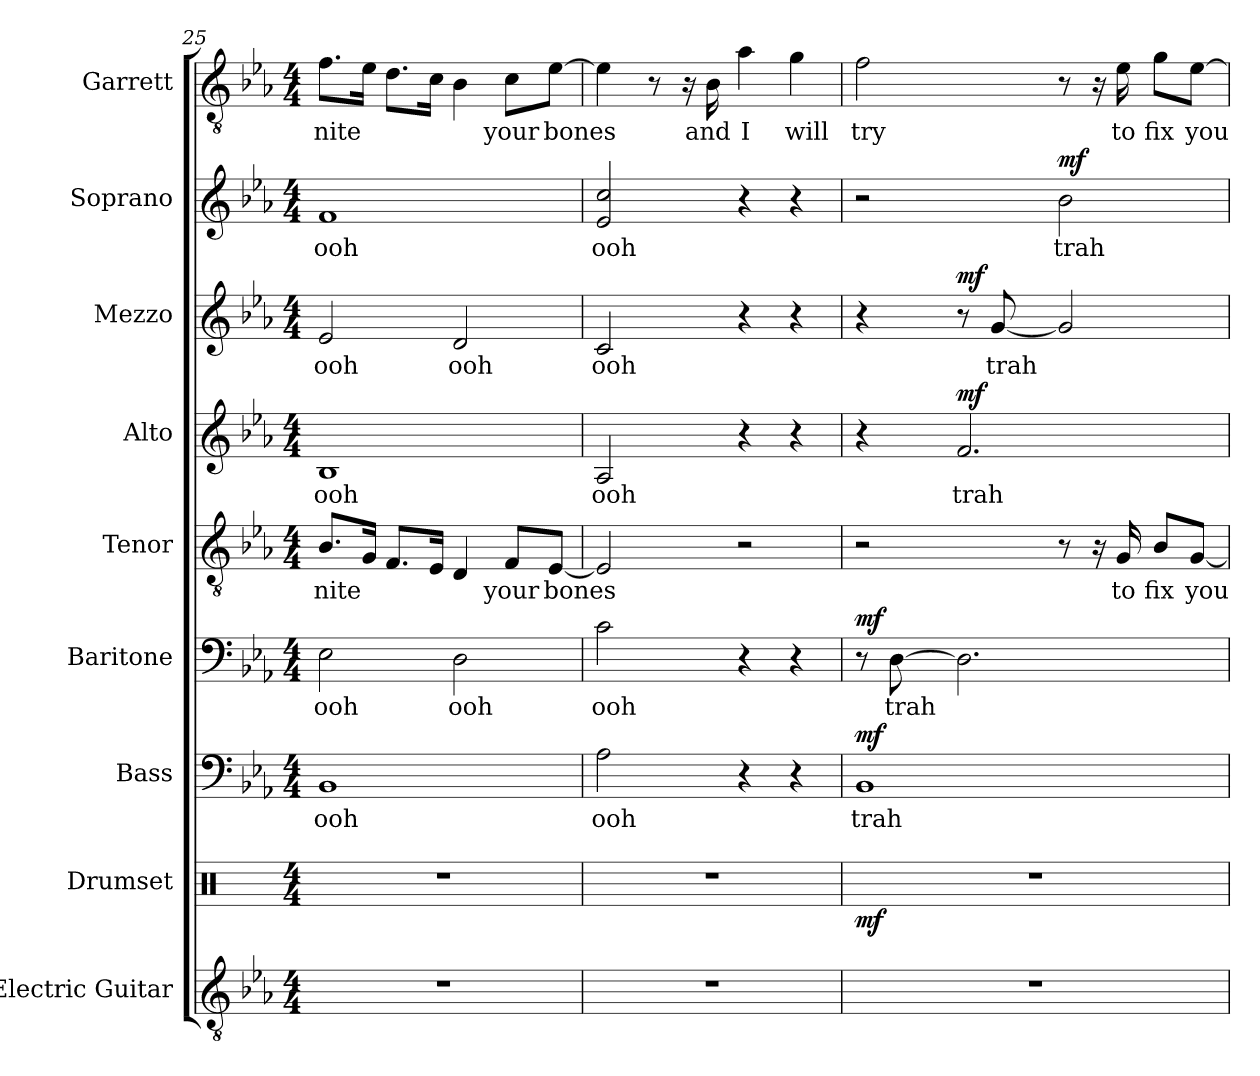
**kern	**kern	**dynam	**kern	**text	**dynam	**kern	**text	**dynam	**kern	**text	**kern	**text	**dynam	**kern	**text	**dynam	**kern	**text	**dynam	**kern	**text
*part9	*part8	*part8	*part7	*part7	*part7	*part6	*part6	*part6	*part5	*part5	*part4	*part4	*part4	*part3	*part3	*part3	*part2	*part2	*part2	*part1	*part1
*staff9	*staff8	*staff8	*staff7	*staff7	*staff7	*staff6	*staff6	*staff6	*staff5	*staff5	*staff4	*staff4	*staff4	*staff3	*staff3	*staff3	*staff2	*staff2	*staff2	*staff1	*staff1
*I"Electric Guitar	*I"Drumset	*	*I"Bass	*	*	*I"Baritone	*	*	*I"Tenor	*	*I"Alto	*	*	*I"Mezzo	*	*	*I"Soprano	*	*	*I"Garrett	*
*I'El. Guit.	*	*	*I'Bass	*	*	*I'Bari	*	*	*I'Ten	*	*I'Alt	*	*	*I'Mez	*	*	*I'Sop	*	*	*I'G	*
*clefGv2	*clefX	*	*clefF4	*	*	*clefF4	*	*	*clefGv2	*	*clefG2	*	*	*clefG2	*	*	*clefG2	*	*	*clefGv2	*
*k[b-e-a-]	*k[]	*	*k[b-e-a-]	*	*	*k[b-e-a-]	*	*	*k[b-e-a-]	*	*k[b-e-a-]	*	*	*k[b-e-a-]	*	*	*k[b-e-a-]	*	*	*k[b-e-a-]	*
*M4/4	*M4/4	*	*M4/4	*	*	*M4/4	*	*	*M4/4	*	*M4/4	*	*	*M4/4	*	*	*M4/4	*	*	*M4/4	*
=25	=25	=25	=25	=25	=25	=25	=25	=25	=25	=25	=25	=25	=25	=25	=25	=25	=25	=25	=25	=25	=25
!	!	!	!	!LO:LY:b	!	!	!LO:LY:b	!	!	!LO:LY:b	!	!LO:LY:b	!	!	!LO:LY:b	!	!	!LO:LY:b	!	!	!LO:LY:b
1r	1r	.	1BB-	ooh	.	2E-\	ooh	.	8.B-/L	-nite	1B-	ooh	.	2e-/	ooh	.	1f	ooh	.	8.f\L	-nite
.	.	.	.	.	.	.	.	.	16G/Jk	.	.	.	.	.	.	.	.	.	.	16e-\Jk	.
.	.	.	.	.	.	.	.	.	8.F/L	.	.	.	.	.	.	.	.	.	.	8.d\L	.
.	.	.	.	.	.	.	.	.	16E-/Jk	.	.	.	.	.	.	.	.	.	.	16c\Jk	.
!	!	!	!	!	!	!	!LO:LY:b	!	!	!	!	!	!	!	!LO:LY:b	!	!	!	!	!	!
.	.	.	.	.	.	2D\	ooh	.	4D/	.	.	.	.	2d/	ooh	.	.	.	.	4B-\	.
!	!	!	!	!	!	!	!	!	!	!LO:LY:b	!	!	!	!	!	!	!	!	!	!	!LO:LY:b
.	.	.	.	.	.	.	.	.	8F/L	your	.	.	.	.	.	.	.	.	.	8c\L	your
!	!	!	!	!	!	!	!	!	!	!LO:LY:b	!	!	!	!	!	!	!	!	!	!	!LO:LY:b
.	.	.	.	.	.	.	.	.	[8E-/J	bones	.	.	.	.	.	.	.	.	.	[8e-\J	bones
=26	=26	=26	=26	=26	=26	=26	=26	=26	=26	=26	=26	=26	=26	=26	=26	=26	=26	=26	=26	=26	=26
!	!	!	!	!LO:LY:b	!	!	!LO:LY:b	!	!	!	!	!LO:LY:b	!	!	!LO:LY:b	!	!	!LO:LY:b	!	!	!
1r	1r	.	2A-\	ooh	.	2c\	ooh	.	2E-/]	.	2A-/	ooh	.	2c/	ooh	.	2e-/ 2cc/	ooh	.	4e-\]	.
.	.	.	.	.	.	.	.	.	.	.	.	.	.	.	.	.	.	.	.	8r	.
.	.	.	.	.	.	.	.	.	.	.	.	.	.	.	.	.	.	.	.	16r	.
!	!	!	!	!	!	!	!	!	!	!	!	!	!	!	!	!	!	!	!	!	!LO:LY:b
.	.	.	.	.	.	.	.	.	.	.	.	.	.	.	.	.	.	.	.	16B-\	and
!	!	!	!	!	!	!	!	!	!	!	!	!	!	!	!	!	!	!	!	!	!LO:LY:b
.	.	.	4r	.	.	4r	.	.	2r	.	4r	.	.	4r	.	.	4r	.	.	4a-\	I
!	!	!	!	!	!	!	!	!	!	!	!	!	!	!	!	!	!	!	!	!	!LO:LY:b
.	.	.	4r	.	.	4r	.	.	.	.	4r	.	.	4r	.	.	4r	.	.	4g\	will
!!LO:PB:g=z
=27	=27	=27	=27	=27	=27	=27	=27	=27	=27	=27	=27	=27	=27	=27	=27	=27	=27	=27	=27	=27	=27
!	!	!LO:DY:b	!	!LO:LY:b	!LO:DY:b	!	!	!LO:DY:b	!	!	!	!	!	!	!	!	!	!	!	!	!LO:LY:b
1r	1r	mf	1BB-	trah	mf	8r	.	mf	2r	.	4r	.	.	4r	.	.	2r	.	.	2f\	try
!	!	!	!	!	!	!	!LO:LY:b	!	!	!	!	!	!	!	!	!	!	!	!	!	!
.	.	.	.	.	.	[8D\	trah	.	.	.	.	.	.	.	.	.	.	.	.	.	.
!	!	!	!	!	!	!	!	!	!	!	!	!LO:LY:b	!LO:DY:b	!	!	!LO:DY:b	!	!	!	!	!
.	.	.	.	.	.	2.D\]	.	.	.	.	2.f/	trah	mf	8r	.	mf	.	.	.	.	.
!	!	!	!	!	!	!	!	!	!	!	!	!	!	!	!LO:LY:b	!	!	!	!	!	!
.	.	.	.	.	.	.	.	.	.	.	.	.	.	[8g/	trah	.	.	.	.	.	.
!	!	!	!	!	!	!	!	!	!	!	!	!	!	!	!	!	!	!LO:LY:b	!LO:DY:b	!	!
.	.	.	.	.	.	.	.	.	8r	.	.	.	.	2g/]	.	.	2b-\	trah	mf	8r	.
.	.	.	.	.	.	.	.	.	16r	.	.	.	.	.	.	.	.	.	.	16r	.
!	!	!	!	!	!	!	!	!	!	!LO:LY:b	!	!	!	!	!	!	!	!	!	!	!LO:LY:b
.	.	.	.	.	.	.	.	.	16G/	to	.	.	.	.	.	.	.	.	.	16e-\	to
!	!	!	!	!	!	!	!	!	!	!LO:LY:b	!	!	!	!	!	!	!	!	!	!	!LO:LY:b
.	.	.	.	.	.	.	.	.	8B-/L	fix	.	.	.	.	.	.	.	.	.	8g\L	fix
!	!	!	!	!	!	!	!	!	!	!LO:LY:b	!	!	!	!	!	!	!	!	!	!	!LO:LY:b
.	.	.	.	.	.	.	.	.	[8G/J	you	.	.	.	.	.	.	.	.	.	[8e-\J	you
=	=	=	=	=	=	=	=	=	=	=	=	=	=	=	=	=	=	=	=	=	=
*-	*-	*-	*-	*-	*-	*-	*-	*-	*-	*-	*-	*-	*-	*-	*-	*-	*-	*-	*-	*-	*-
